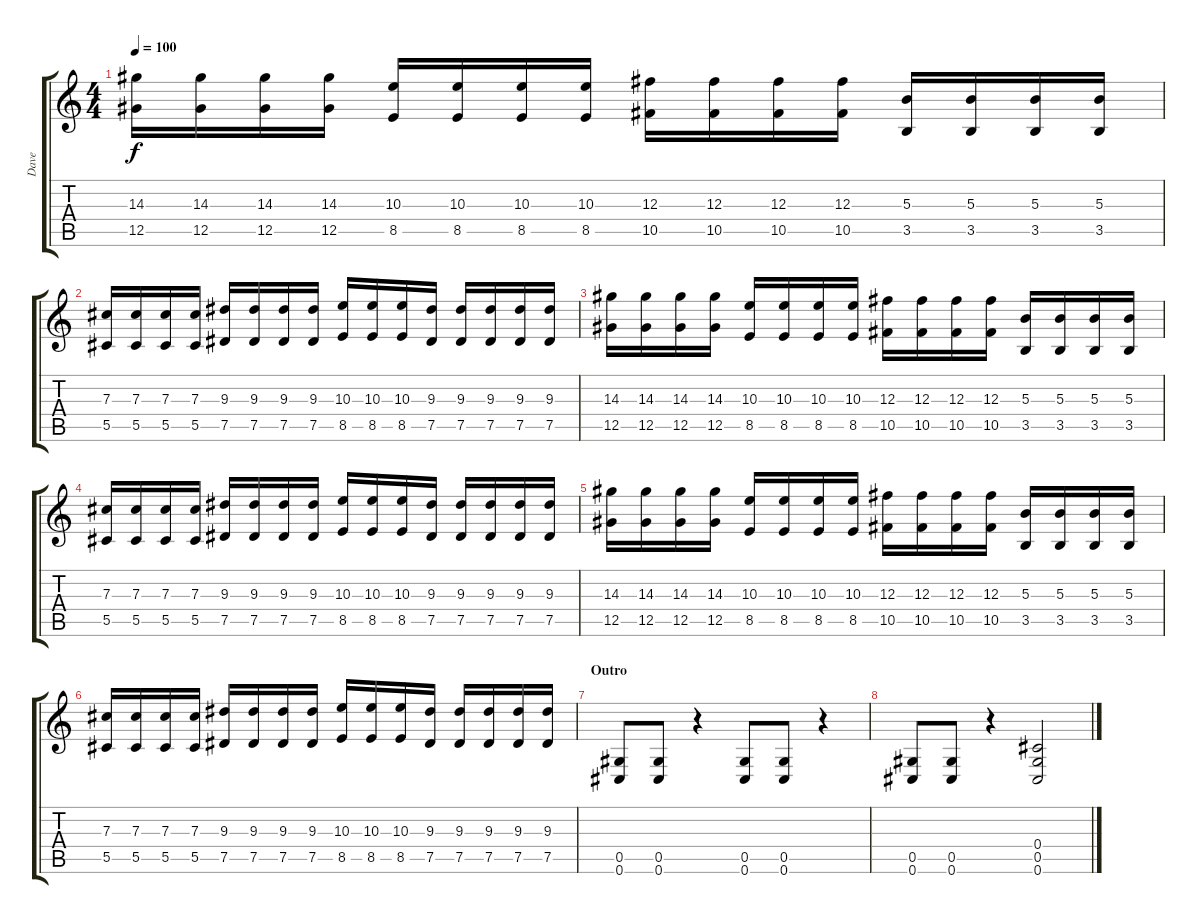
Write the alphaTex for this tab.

\track ("Dave" "Dave") {instrument distortionguitar}
\staff {score tabs}
\tuning (Eb4 Bb3 Gb3 Db3 Ab2 Db2) {hide}
\ts (4 4)
\tempo 100
\clef g2
\ks c
(14.3 12.5).16{dy f} (14.3 12.5).16 (14.3 12.5).16 (14.3 12.5).16 (10.3 8.5).16 (10.3 8.5).16 (10.3 8.5).16 (10.3 8.5).16 (12.3 10.5).16 (12.3 10.5).16 (12.3 10.5).16 (12.3 10.5).16 (5.3 3.5).16 (5.3 3.5).16 (5.3 3.5).16 (5.3 3.5).16 |
(7.3 5.5).16 (7.3 5.5).16 (7.3 5.5).16 (7.3 5.5).16 (9.3 7.5).16 (9.3 7.5).16 (9.3 7.5).16 (9.3 7.5).16 (10.3 8.5).16 (10.3 8.5).16 (10.3 8.5).16 (9.3 7.5).16 (9.3 7.5).16 (9.3 7.5).16 (9.3 7.5).16 (9.3 7.5).16 |
(14.3 12.5).16 (14.3 12.5).16 (14.3 12.5).16 (14.3 12.5).16 (10.3 8.5).16 (10.3 8.5).16 (10.3 8.5).16 (10.3 8.5).16 (12.3 10.5).16 (12.3 10.5).16 (12.3 10.5).16 (12.3 10.5).16 (5.3 3.5).16 (5.3 3.5).16 (5.3 3.5).16 (5.3 3.5).16 |
(7.3 5.5).16 (7.3 5.5).16 (7.3 5.5).16 (7.3 5.5).16 (9.3 7.5).16 (9.3 7.5).16 (9.3 7.5).16 (9.3 7.5).16 (10.3 8.5).16 (10.3 8.5).16 (10.3 8.5).16 (9.3 7.5).16 (9.3 7.5).16 (9.3 7.5).16 (9.3 7.5).16 (9.3 7.5).16 |
(14.3 12.5).16 (14.3 12.5).16 (14.3 12.5).16 (14.3 12.5).16 (10.3 8.5).16 (10.3 8.5).16 (10.3 8.5).16 (10.3 8.5).16 (12.3 10.5).16 (12.3 10.5).16 (12.3 10.5).16 (12.3 10.5).16 (5.3 3.5).16 (5.3 3.5).16 (5.3 3.5).16 (5.3 3.5).16 |
(7.3 5.5).16 (7.3 5.5).16 (7.3 5.5).16 (7.3 5.5).16 (9.3 7.5).16 (9.3 7.5).16 (9.3 7.5).16 (9.3 7.5).16 (10.3 8.5).16 (10.3 8.5).16 (10.3 8.5).16 (9.3 7.5).16 (9.3 7.5).16 (9.3 7.5).16 (9.3 7.5).16 (9.3 7.5).16 |
\section ("" "Outro")
(0.5 0.6).8{volume 14 balance 8} (0.5 0.6).8 r.4 (0.5 0.6).8 (0.5 0.6).8 r.4 |
(0.5 0.6).8{volume 14 balance 8} (0.5 0.6).8 r.4 (0.4 0.5 0.6).2
